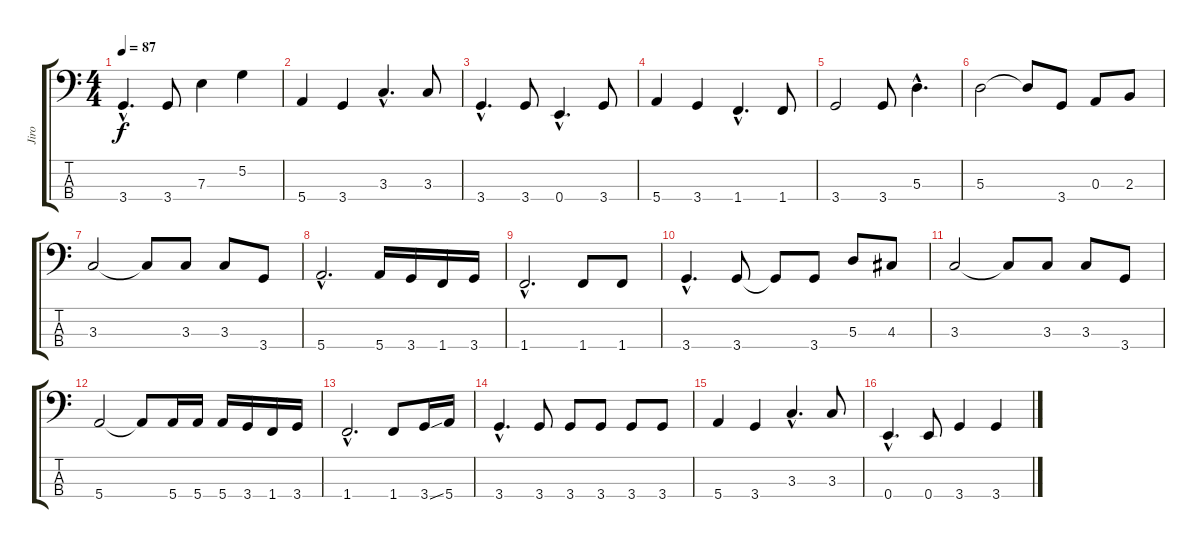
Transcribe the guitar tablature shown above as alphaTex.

\track ("Jiro" "Jiro") {instrument electricbassfinger}
\staff {score tabs}
\tuning (G2 D2 A1 E1) {hide}
\ts (4 4)
\tempo 87
\clef f4
\ks c
3.4{hac}.4{d dy f} 3.4.8 7.3.4 5.2.4 |
5.4.4 3.4.4 3.3{hac}.4{d} 3.3.8 |
3.4{hac}.4{d} 3.4.8 0.4{hac}.4{d} 3.4.8 |
5.4.4 3.4.4 1.4{hac}.4{d} 1.4.8 |
3.4.2 3.4.8 5.3{hac}.4{d} |
5.3.2 5.3{t}.8 3.4.8 0.3.8 2.3.8 |
3.3.2 3.3{t}.8 3.3.8 3.3.8 3.4.8 |
5.4{hac}.2{d} 5.4.16 3.4.16 1.4.16 3.4.16 |
1.4{hac}.2{d} 1.4.8 1.4.8 |
3.4{hac}.4{d} 3.4.8 3.4{t}.8 3.4.8 5.3.8 4.3.8 |
3.3.2 3.3{t}.8 3.3.8 3.3.8 3.4.8 |
5.4.2 5.4{t}.8 5.4.16 5.4.16 5.4.16 3.4.16 1.4.16 3.4.16 |
1.4{hac}.2{d} 1.4.8 3.4{ss}.16 5.4.16 |
3.4{hac}.4{d} 3.4.8 3.4.8 3.4.8 3.4.8 3.4.8 |
5.4.4 3.4.4 3.3{hac}.4{d} 3.3.8 |
0.4{hac}.4{d} 0.4.8 3.4.4 3.4.4
